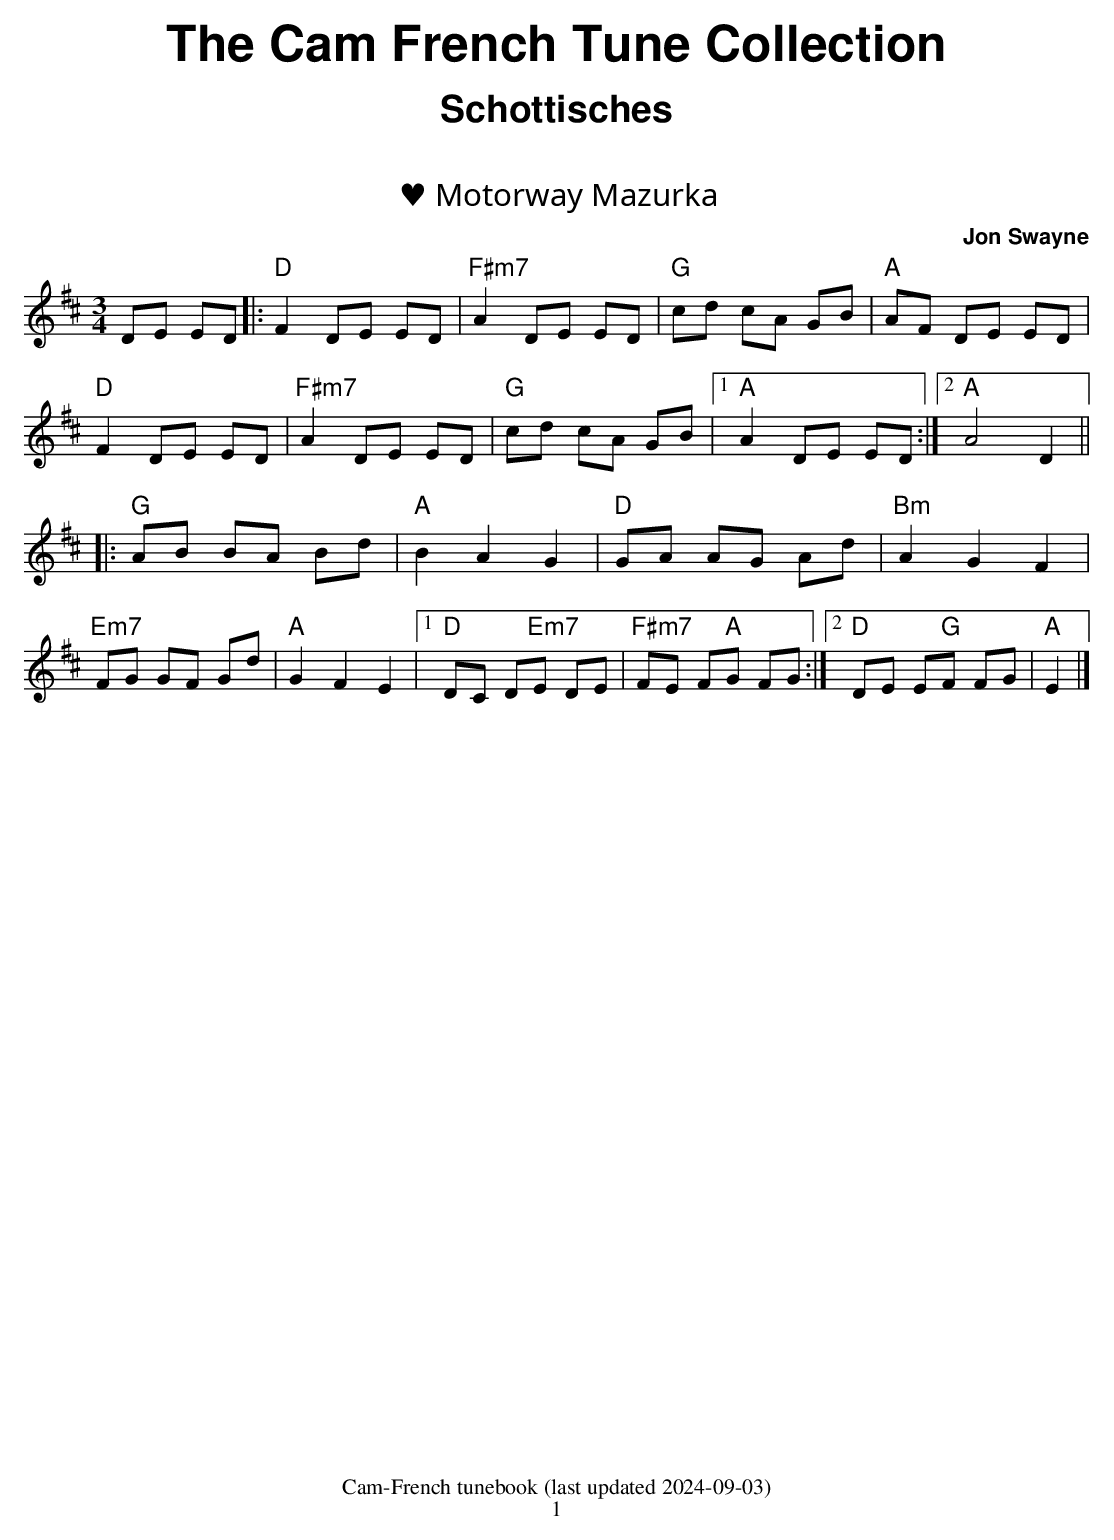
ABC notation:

X:1
T:♥ Motorway Mazurka
C:Jon Swayne
M:3/4
L:1/8
K:D
DE ED|:"D"F2 DE ED|"F#m7"A2 DE ED|"G"cd cA GB|"A"AF DE ED|
"D"F2 DE ED|"F#m7"A2 DE ED|"G"cd cA GB|1"A"A2 DE ED:|2"A"A4 D2||
|:"G"AB BA Bd|"A"B2 A2 G2|"D"GA AG Ad|"Bm"A2 G2 F2|
"Em7"FG GF Gd|"A"G2 F2 E2|1"D"DC D"Em7"E DE|"F#m7"FE F"A"G FG:|2"D"DE E"G"F FG|"A"E2|]
